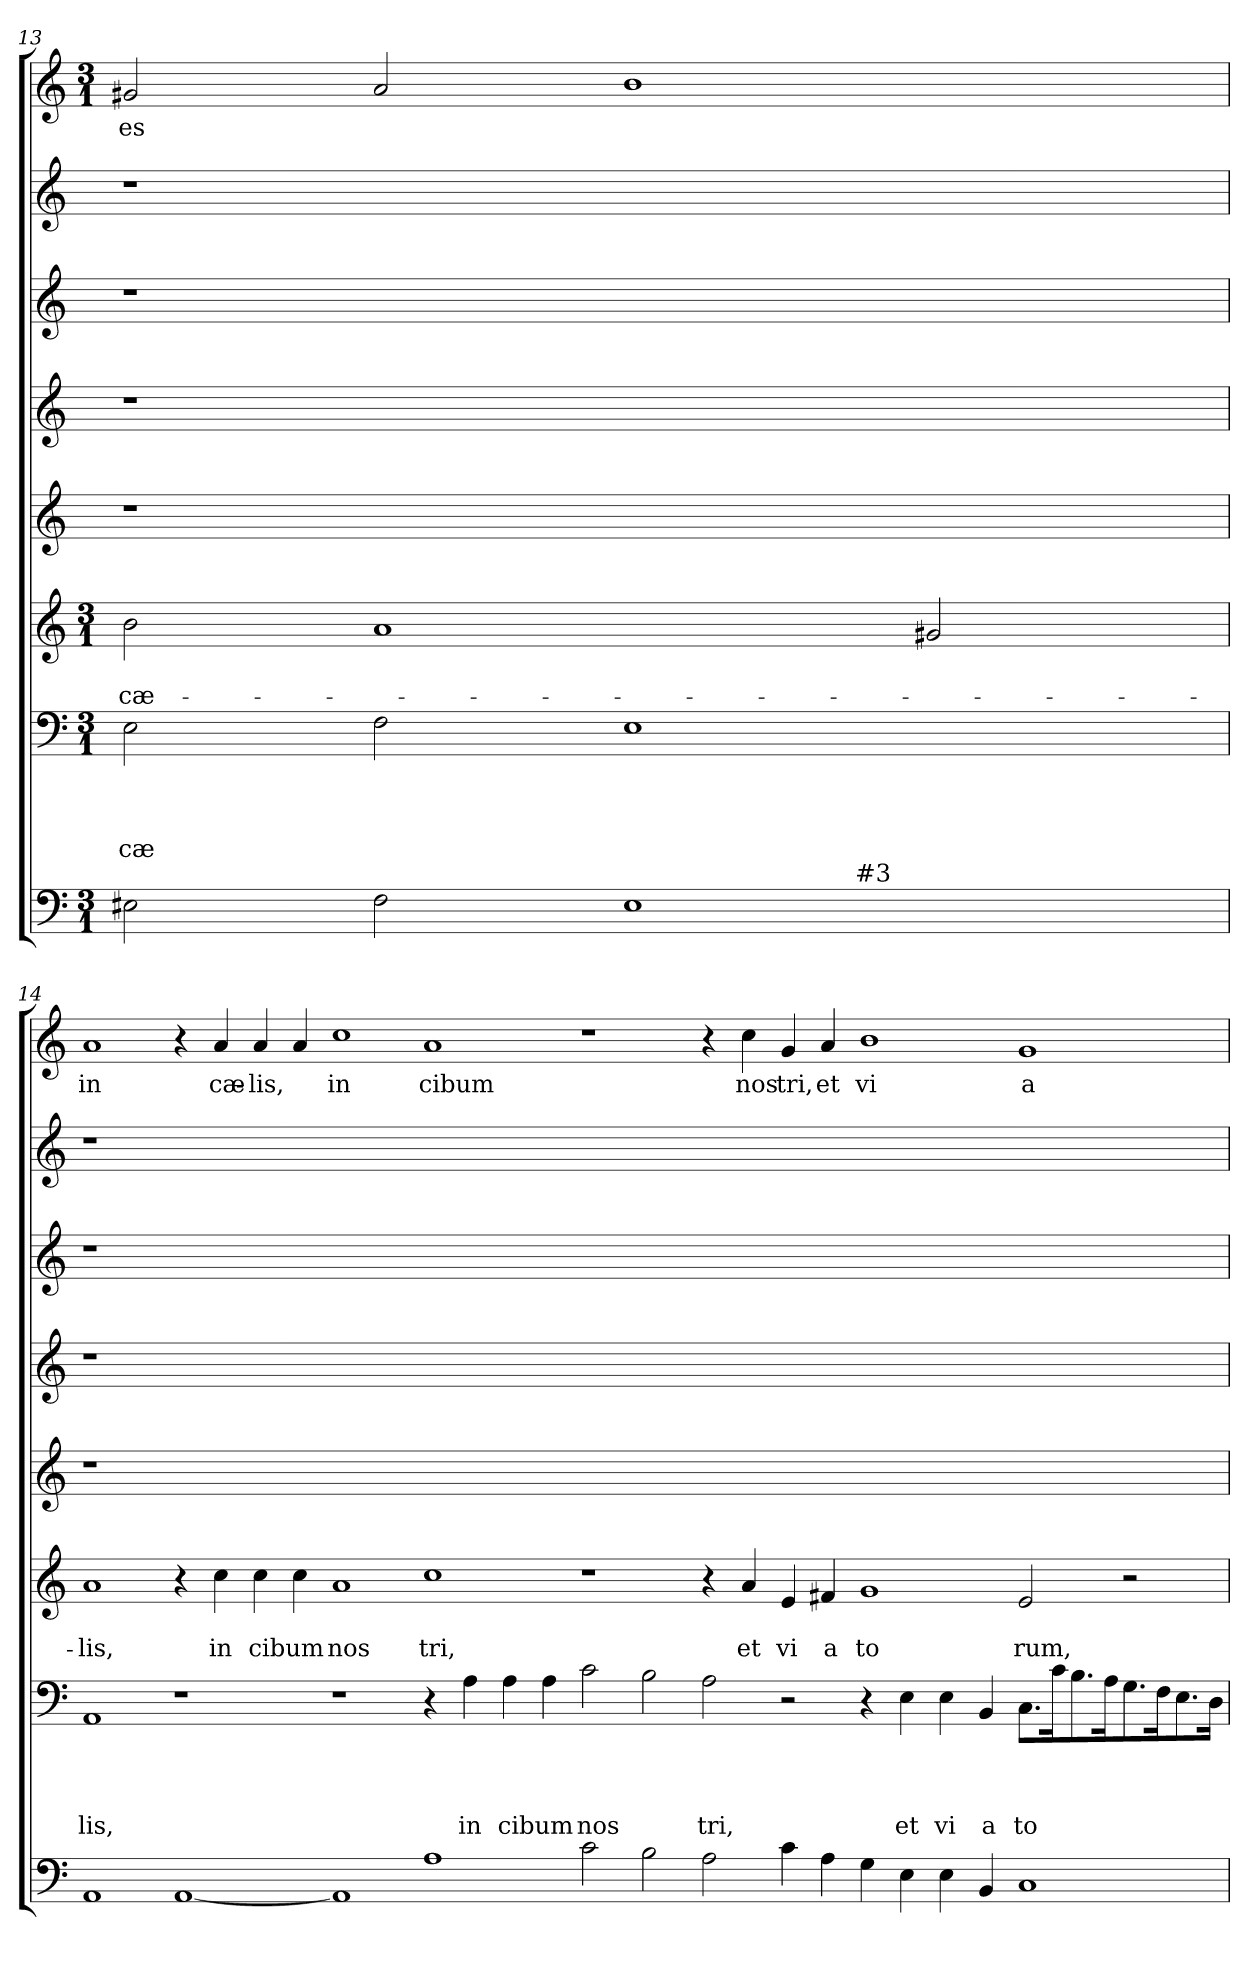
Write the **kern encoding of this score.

**kern	**kern	**text	**text	**text	**text	**kern	**text	**text	**kern	**kern	**kern	**kern	**kern	**text
*part8	*part7	*part7	*part7	*part7	*part7	*part6	*part6	*part6	*part5	*part4	*part3	*part2	*part1	*part1
*staff8	*staff7	*staff7	*staff7	*staff7	*staff7	*staff6	*staff6	*staff6	*staff5	*staff4	*staff3	*staff2	*staff1	*staff1
*clefF4	*clefF4	*	*	*	*	*clefG2	*	*	*clefG2	*clefG2	*clefG2	*clefG2	*clefG2	*
*k[]	*k[]	*	*	*	*	*k[]	*	*	*k[]	*k[]	*k[]	*k[]	*k[]	*
*C:	*C:	*	*	*	*	*C:	*	*	*C:	*C:	*C:	*C:	*C:	*
*M3/1	*M3/1	*	*	*	*	*M3/1	*	*	*	*	*	*	*M3/1	*
=13	=13	=13	=13	=13	=13	=13	=13	=13	=13	=13	=13	=13	=13	=13
!	!	!	!	!	!LO:LY:b	!	!	!LO:LY:b	!	!	!	!	!	!LO:LY:b
*^	*	*	*	*	*	*	*	*	*	*	*	*	*	*
2E#>\	1ryy	2E\	.	.	.	cæ	2b\	.	-cæ-	1r	1r	1r	1r	2g#X/	-es
2F\	.	2F\	.	.	.	.	1a	.	.	.	.	.	.	2a/	.
1E#>	4..ryy	1E	.	.	.	.	.	.	.	1ryy	1ryy	1ryy	1ryy	1b	.
!	!LO:TX:a:t=#3	!	!	!	!	!	!	!	!	!	!	!	!	!	!
.	2ryy	.	.	.	.	.	.	.	.	.	.	.	.	.	.
.	.	.	.	.	.	.	2g#X/	.	.	.	.	.	.	.	.
.	16ryy	.	.	.	.	.	.	.	.	.	.	.	.	.	.
!!LO:LB:g=z
=14	=14	=14	=14	=14	=14	=14	=14	=14	=14	=14	=14	=14	=14	=14	=14
!	!	!	!	!	!	!LO:LY:b	!	!	!LO:LY:b	!	!	!	!	!	!LO:LY:b
*v	*v	*	*	*	*	*	*	*	*	*	*	*	*	*	*
1AA	1AA	.	.	.	lis,	1a	.	-lis,	1r	1r	1r	1r	1a	in
[<1AA	1r	.	.	.	.	4r	.	.	1%7ryy	1%7ryy	1%7ryy	1%7ryy	4r	.
!	!	!	!	!	!	!	!	!LO:LY:b	!	!	!	!	!	!LO:LY:b
.	.	.	.	.	.	4cc\	.	in	.	.	.	.	4a/	cæ-
!	!	!	!	!	!	!	!	!LO:LY:b	!	!	!	!	!	!LO:LY:b
.	.	.	.	.	.	4cc\	.	cibum	.	.	.	.	4a/	-lis,
.	.	.	.	.	.	4cc\	.	.	.	.	.	.	4a/	.
!	!	!	!	!	!	!	!	!LO:LY:b	!	!	!	!	!	!LO:LY:b
1AA]	1r	.	.	.	.	1a	.	nos	.	.	.	.	1cc	in
!	!	!	!	!	!	!	!	!LO:LY:b	!	!	!	!	!	!LO:LY:b
1A	4r	.	.	.	.	1cc	.	tri,	.	.	.	.	1a	cibum
!	!	!	!	!	!LO:LY:b	!	!	!	!	!	!	!	!	!
.	4A\	.	.	.	in	.	.	.	.	.	.	.	.	.
!	!	!	!	!	!LO:LY:b	!	!	!	!	!	!	!	!	!
.	4A\	.	.	.	cibum	.	.	.	.	.	.	.	.	.
.	4A\	.	.	.	.	.	.	.	.	.	.	.	.	.
!	!	!	!	!	!LO:LY:b	!	!	!	!	!	!	!	!	!
2c\	2c\	.	.	.	nos	1r	.	.	.	.	.	.	1r	.
2B\	2B\	.	.	.	.	.	.	.	.	.	.	.	.	.
!	!	!	!	!	!LO:LY:b	!	!	!	!	!	!	!	!	!
2A\	2A\	.	.	.	tri,	4r	.	.	.	.	.	.	4r	.
!	!	!	!	!	!	!	!	!LO:LY:b	!	!	!	!	!	!LO:LY:b
.	.	.	.	.	.	4a/	.	et	.	.	.	.	4cc\	nos
!	!	!	!	!	!	!	!	!LO:LY:b	!	!	!	!	!	!LO:LY:b
4c\	2r	.	.	.	.	4e/	.	vi	.	.	.	.	4g/	tri,
!	!	!	!	!	!	!	!	!LO:LY:b	!	!	!	!	!	!LO:LY:b
4A\	.	.	.	.	.	4f#X/	.	a	.	.	.	.	4a/	et
!	!	!	!	!	!	!	!	!LO:LY:b	!	!	!	!	!	!LO:LY:b
4G\	4r	.	.	.	.	1g	.	to	.	.	.	.	1b	vi
!	!	!	!	!	!LO:LY:b	!	!	!	!	!	!	!	!	!
4E\	4E\	.	.	.	et	.	.	.	.	.	.	.	.	.
!	!	!	!	!	!LO:LY:b	!	!	!	!	!	!	!	!	!
4E\	4E\	.	.	.	vi	.	.	.	.	.	.	.	.	.
!	!	!	!	!	!LO:LY:b	!	!	!	!	!	!	!	!	!
4BB/	4BB/	.	.	.	a	.	.	.	.	.	.	.	.	.
!	!	!	!	!	!LO:LY:b	!	!	!LO:LY:b	!	!	!	!	!	!LO:LY:b
1C	8.C\L	.	.	.	to	2e/	.	rum,	.	.	.	.	1g	a
.	16c\k	.	.	.	.	.	.	.	.	.	.	.	.	.
.	8.B\	.	.	.	.	.	.	.	.	.	.	.	.	.
.	16A\k	.	.	.	.	.	.	.	.	.	.	.	.	.
.	8.G\	.	.	.	.	2r	.	.	.	.	.	.	.	.
.	16F\k	.	.	.	.	.	.	.	.	.	.	.	.	.
.	8.E\	.	.	.	.	.	.	.	.	.	.	.	.	.
.	16D\Jk	.	.	.	.	.	.	.	.	.	.	.	.	.
=	=	=	=	=	=	=	=	=	=	=	=	=	=	=
*-	*-	*-	*-	*-	*-	*-	*-	*-	*-	*-	*-	*-	*-	*-
